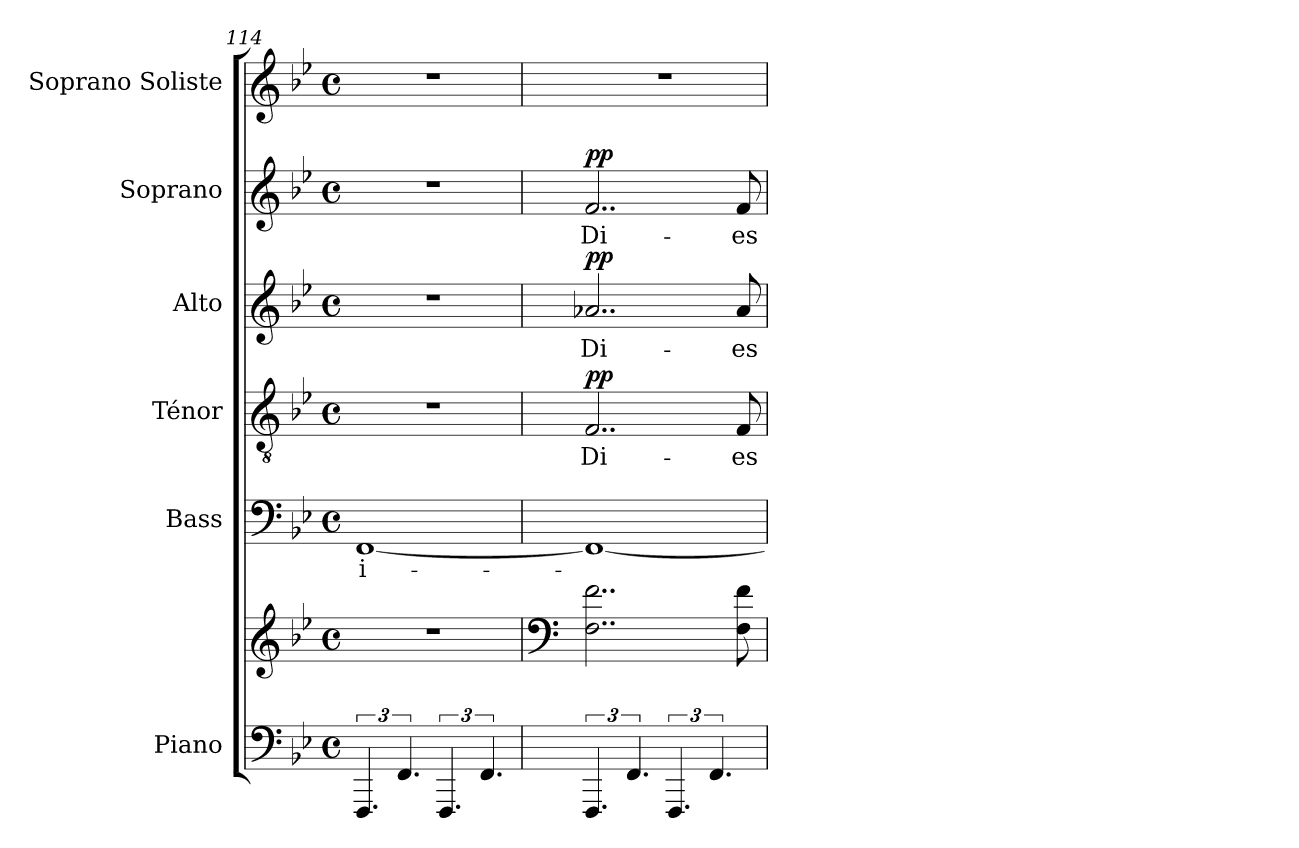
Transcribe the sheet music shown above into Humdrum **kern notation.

**kern	**kern	**kern	**text	**kern	**text	**dynam	**kern	**text	**dynam	**kern	**text	**dynam	**kern
*part6	*part6	*part5	*part5	*part4	*part4	*part4	*part3	*part3	*part3	*part2	*part2	*part2	*part1
*staff7	*staff6	*staff5	*staff5	*staff4	*staff4	*staff4	*staff3	*staff3	*staff3	*staff2	*staff2	*staff2	*staff1
*I"Piano	*	*I"Bass	*	*I"Ténor	*	*	*I"Alto	*	*	*I"Soprano	*	*	*I"Soprano Soliste
*I'Pno.	*	*I'B.	*	*I'T.	*	*	*I'A.	*	*	*I'S.	*	*	*
*clefF4	*clefG2	*clefF4	*	*clefGv2	*	*	*clefG2	*	*	*clefG2	*	*	*clefG2
*	*	*	*	*	*	*	*ITrd2c3	*	*	*	*	*	*
*k[b-e-]	*k[b-e-]	*k[b-e-]	*	*k[b-e-]	*	*	*k[f#]	*	*	*k[b-e-]	*	*	*k[b-e-]
*M4/4	*M4/4	*M4/4	*	*M4/4	*	*	*M4/4	*	*	*M4/4	*	*	*M4/4
*met(c)	*met(c)	*met(c)	*	*met(c)	*	*	*met(c)	*	*	*met(c)	*	*	*met(c)
=114	=114	=114	=114	=114	=114	=114	=114	=114	=114	=114	=114	=114	=114
6.FFF/	1r	[1FF	i-	1r	.	.	1r	.	.	1r	.	.	1r
6.FF/	.	.	.	.	.	.	.	.	.	.	.	.	.
6.FFF/	.	.	.	.	.	.	.	.	.	.	.	.	.
6.FF/	.	.	.	.	.	.	.	.	.	.	.	.	.
=115	=115	=115	=115	=115	=115	=115	=115	=115	=115	=115	=115	=115	=115
*	*clefF4	*	*	*	*	*	*	*	*	*	*	*	*
!	!	!	!	!	!	!LO:DY:a	!	!	!LO:DY:a	!	!	!LO:DY:a	!
6.FFF/	2..F\ 2..f\	1FF_	.	2..F/	Di-	pp	2..fni/	Di-	pp	2..f/	Di-	pp	1r
6.FF/	.	.	.	.	.	.	.	.	.	.	.	.	.
6.FFF/	.	.	.	.	.	.	.	.	.	.	.	.	.
6.FF/	.	.	.	.	.	.	.	.	.	.	.	.	.
.	8F\ 8f\	.	.	8F/	-es	.	8fi/	-es	.	8f/	-es	.	.
=	=	=	=	=	=	=	=	=	=	=	=	=	=
*-	*-	*-	*-	*-	*-	*-	*-	*-	*-	*-	*-	*-	*-
